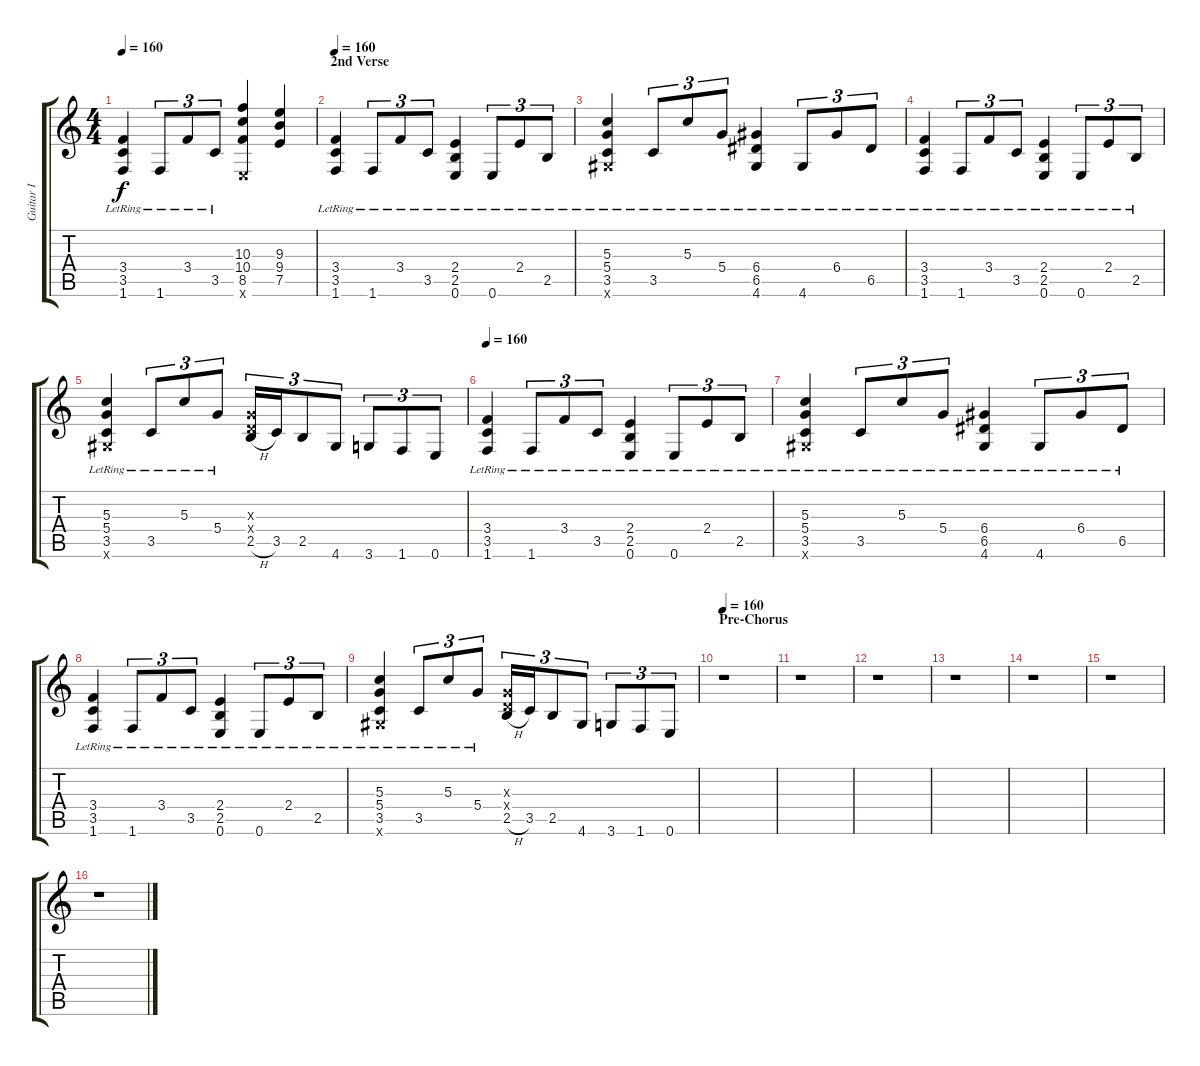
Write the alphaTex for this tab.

\track ("Guitar I" "Guitar I") {instrument distortionguitar}
\staff {score tabs}
\tuning (E4 B3 G3 D3 A2 E2) {hide}
\ts (4 4)
\tempo 160
\clef g2
\ks c
(3.4{lr} 3.5{lr} 1.6{lr}).4{dy f} 1.6{lr}.8{tu (3 2)} 3.4{lr}.8{tu (3 2)} 3.5{lr}.8{tu (3 2)} (10.3 10.4 8.5 0.6{x}).4 (9.3 9.4 7.5).4 |
\section ("" "2nd Verse")
\tempo 160
(3.4{lr} 3.5{lr} 1.6{lr}).4 1.6{lr}.8{tu (3 2)} 3.4{lr}.8{tu (3 2)} 3.5{lr}.8{tu (3 2)} (2.4{lr} 2.5{lr} 0.6{lr}).4 0.6{lr}.8{tu (3 2)} 2.4{lr}.8{tu (3 2)} 2.5{lr}.8{tu (3 2)} |
(5.3{lr} 5.4{lr} 3.5{lr} 4.6{x}).4 3.5{lr}.8{tu (3 2)} 5.3{lr}.8{tu (3 2)} 5.4{lr}.8{tu (3 2)} (6.4{lr} 6.5{lr} 4.6{lr}).4 4.6{lr}.8{tu (3 2)} 6.4{lr}.8{tu (3 2)} 6.5{lr}.8{tu (3 2)} |
(3.4{lr} 3.5{lr} 1.6{lr}).4 1.6{lr}.8{tu (3 2)} 3.4{lr}.8{tu (3 2)} 3.5{lr}.8{tu (3 2)} (2.4{lr} 2.5{lr} 0.6{lr}).4 0.6{lr}.8{tu (3 2)} 2.4{lr}.8{tu (3 2)} 2.5{lr}.8{tu (3 2)} |
(5.3{lr} 5.4{lr} 3.5{lr} 4.6{x}).4 3.5{lr}.8{tu (3 2)} 5.3{lr}.8{tu (3 2)} 5.4{lr}.8{tu (3 2)} (0.3{x} 0.4{x} 2.5{h}).16{tu (3 2)} 3.5.16{tu (3 2)} 2.5.8{tu (3 2)} 4.6.8{tu (3 2)} 3.6.8{tu (3 2)} 1.6.8{tu (3 2)} 0.6.8{tu (3 2)} |
\tempo 160
(3.4{lr} 3.5{lr} 1.6{lr}).4 1.6{lr}.8{tu (3 2)} 3.4{lr}.8{tu (3 2)} 3.5{lr}.8{tu (3 2)} (2.4{lr} 2.5{lr} 0.6{lr}).4 0.6{lr}.8{tu (3 2)} 2.4{lr}.8{tu (3 2)} 2.5{lr}.8{tu (3 2)} |
(5.3{lr} 5.4{lr} 3.5{lr} 4.6{x}).4 3.5{lr}.8{tu (3 2)} 5.3{lr}.8{tu (3 2)} 5.4{lr}.8{tu (3 2)} (6.4{lr} 6.5{lr} 4.6{lr}).4 4.6{lr}.8{tu (3 2)} 6.4{lr}.8{tu (3 2)} 6.5{lr}.8{tu (3 2)} |
(3.4{lr} 3.5{lr} 1.6{lr}).4 1.6{lr}.8{tu (3 2)} 3.4{lr}.8{tu (3 2)} 3.5{lr}.8{tu (3 2)} (2.4{lr} 2.5{lr} 0.6{lr}).4 0.6{lr}.8{tu (3 2)} 2.4{lr}.8{tu (3 2)} 2.5{lr}.8{tu (3 2)} |
(5.3{lr} 5.4{lr} 3.5{lr} 4.6{x}).4 3.5{lr}.8{tu (3 2)} 5.3{lr}.8{tu (3 2)} 5.4{lr}.8{tu (3 2)} (0.3{x} 0.4{x} 2.5{h}).16{tu (3 2)} 3.5.16{tu (3 2)} 2.5.8{tu (3 2)} 4.6.8{tu (3 2)} 3.6.8{tu (3 2)} 1.6.8{tu (3 2)} 0.6.8{tu (3 2)} |
\section ("" "Pre-Chorus")
\tempo 160
r.1 |
r.1 |
r.1 |
r.1 |
r.1 |
r.1 |
r.1
